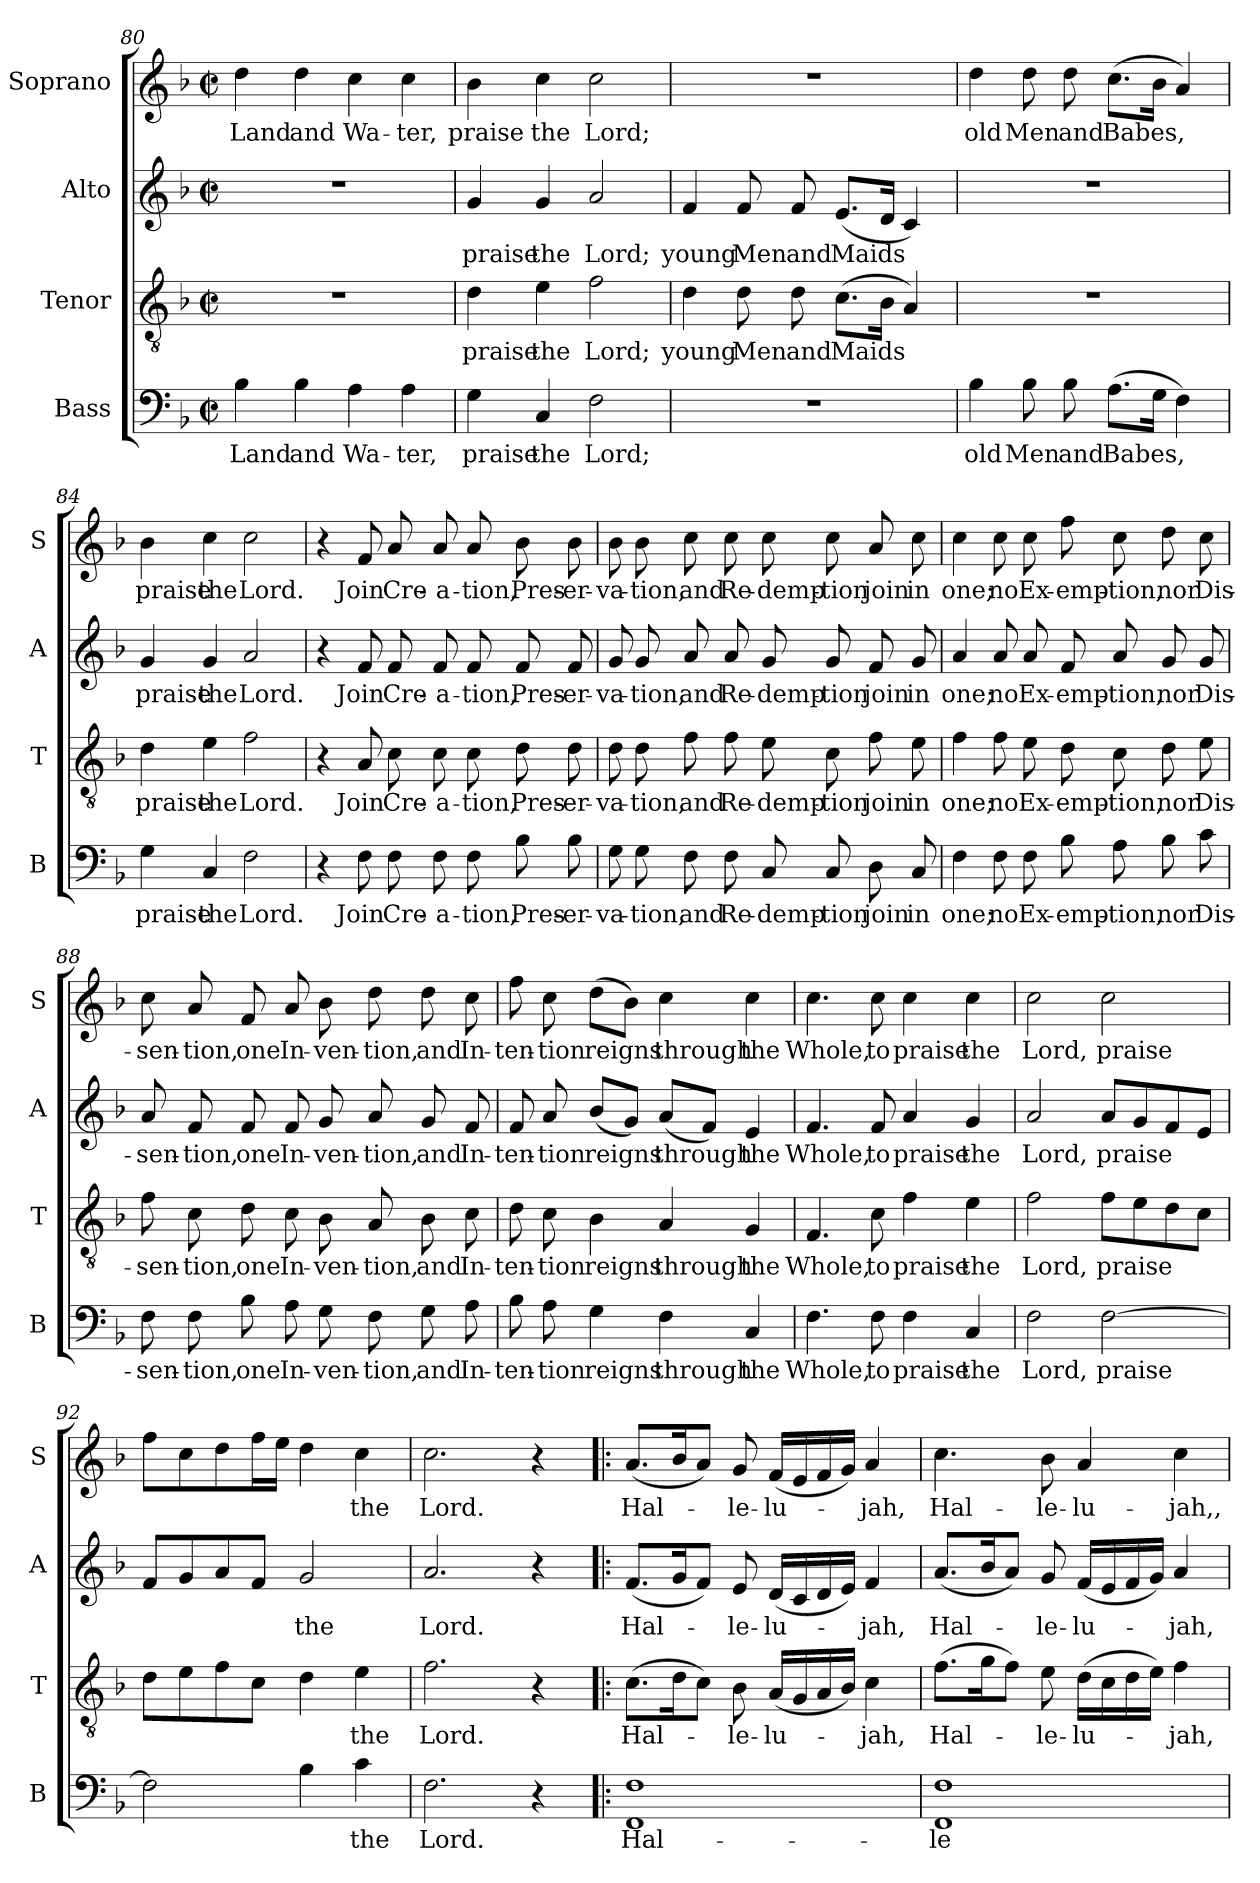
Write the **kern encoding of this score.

**kern	**text	**kern	**text	**kern	**text	**kern	**text
*part4	*part4	*part3	*part3	*part2	*part2	*part1	*part1
*staff4	*staff4	*staff3	*staff3	*staff2	*staff2	*staff1	*staff1
*I"Bass	*	*I"Tenor	*	*I"Alto	*	*I"Soprano	*
*I'B	*	*I'T	*	*I'A	*	*I'S	*
*clefF4	*	*clefGv2	*	*clefG2	*	*clefG2	*
*k[b-]	*	*k[b-]	*	*k[b-]	*	*k[b-]	*
*F:	*	*F:	*	*F:	*	*F:	*
*M2/2	*	*M2/2	*	*M2/2	*	*M2/2	*
*met(c|)	*	*met(c|)	*	*met(c|)	*	*met(c|)	*
=80	=80	=80	=80	=80	=80	=80	=80
4B-\	Land	1r	.	1r	.	4dd\	Land
4B-\	and	.	.	.	.	4dd\	and
4A\	Wa-	.	.	.	.	4cc\	Wa-
4A\	-ter,	.	.	.	.	4cc\	-ter,
!!LO:LB:g=z
=81	=81	=81	=81	=81	=81	=81	=81
4G\	praise	4d\	praise	4g/	praise	4b-\	praise
4C/	the	4e\	the	4g/	the	4cc\	the
2F\	Lord;	2f\	Lord;	2a/	Lord;	2cc\	Lord;
=82	=82	=82	=82	=82	=82	=82	=82
1r	.	4d\	young	4f/	young	1r	.
.	.	8d\	Men	8f/	Men	.	.
.	.	8d\	and	8f/	and	.	.
.	.	(8.c\L	Maids	(8.e/L	Maids	.	.
.	.	16B-\Jk	.	16d/Jk	.	.	.
.	.	4A/)	.	4c/)	.	.	.
=83	=83	=83	=83	=83	=83	=83	=83
4B-\	old	1r	.	1r	.	4dd\	old
8B-\	Men	.	.	.	.	8dd\	Men
8B-\	and	.	.	.	.	8dd\	and
(8.A\L	Babes,	.	.	.	.	(8.cc\L	Babes,
16G\Jk	.	.	.	.	.	16b-\Jk	.
4F\)	.	.	.	.	.	4a/)	.
=84	=84	=84	=84	=84	=84	=84	=84
4G\	praise	4d\	praise	4g/	praise	4b-\	praise
4C/	the	4e\	the	4g/	the	4cc\	the
2F\	Lord.	2f\	Lord.	2a/	Lord.	2cc\	Lord.
!!LO:PB:g=z
=85	=85	=85	=85	=85	=85	=85	=85
4r	.	4r	.	4r	.	4r	.
8F\	Join	8A/	Join	8f/	Join	8f/	Join
8F\	Cre-	8c\	Cre-	8f/	Cre-	8a/	Cre-
8F\	-a-	8c\	-a-	8f/	-a-	8a/	-a-
8F\	-tion,	8c\	-tion,	8f/	-tion,	8a/	-tion,
8B-\	Pres-	8d\	Pres-	8f/	Pres-	8b-\	Pres-
8B-\	-er-	8d\	-er-	8f/	-er-	8b-\	-er-
=86	=86	=86	=86	=86	=86	=86	=86
8G\	-va-	8d\	-va-	8g/	-va-	8b-\	-va-
8G\	-tion,	8d\	-tion,	8g/	-tion,	8b-\	-tion,
8F\	and	8f\	and	8a/	and	8cc\	and
8F\	Re-	8f\	Re-	8a/	Re-	8cc\	Re-
8C/	-demp-	8e\	-demp-	8g/	-demp-	8cc\	-demp-
8C/	-tion	8c\	-tion	8g/	-tion	8cc\	-tion
8D\	join	8f\	join	8f/	join	8a/	join
8C/	in	8e\	in	8g/	in	8cc\	in
=87	=87	=87	=87	=87	=87	=87	=87
4F\	one;	4f\	one;	4a/	one;	4cc\	one;
8F\	no	8f\	no	8a/	no	8cc\	no
8F\	Ex-	8e\	Ex-	8a/	Ex-	8cc\	Ex-
8B-\	-emp-	8d\	-emp-	8f/	-emp-	8ff\	-emp-
8A\	-tion,	8c\	-tion,	8a/	-tion,	8cc\	-tion,
8B-\	nor	8d\	nor	8g/	nor	8dd\	nor
8c\	Dis-	8e\	Dis-	8g/	Dis-	8cc\	Dis-
!!LO:LB:g=z
=88	=88	=88	=88	=88	=88	=88	=88
8F\	-sen-	8f\	-sen-	8a/	-sen-	8cc\	-sen-
8F\	-tion,	8c\	-tion,	8f/	-tion,	8a/	-tion,
8B-\	one	8d\	one	8f/	one	8f/	one
8A\	In-	8c\	In-	8f/	In-	8a/	In-
8G\	-ven-	8B-\	-ven-	8g/	-ven-	8b-\	-ven-
8F\	-tion,	8A/	-tion,	8a/	-tion,	8dd\	-tion,
8G\	and	8B-\	and	8g/	and	8dd\	and
8A\	In-	8c\	In-	8f/	In-	8cc\	In-
=89	=89	=89	=89	=89	=89	=89	=89
8B-\	-ten-	8d\	-ten-	8f/	-ten-	8ff\	-ten-
8A\	-tion	8c\	-tion	8a/	-tion	8cc\	-tion
4G\	reigns	4B-\	reigns	(8b-/L	reigns	(8dd\L	reigns
.	.	.	.	8g/J)	.	8b-\J)	.
4F\	through	4A/	through	(8a/L	through	4cc\	through
.	.	.	.	8f/J)	.	.	.
4C/	the	4G/	the	4e/	the	4cc\	the
=90	=90	=90	=90	=90	=90	=90	=90
4.F\	Whole,	4.F/	Whole,	4.f/	Whole,	4.cc\	Whole,
8F\	to	8c\	to	8f/	to	8cc\	to
4F\	praise	4f\	praise	4a/	praise	4cc\	praise
4C/	the	4e\	the	4g/	the	4cc\	the
!!LO:LB:g=z
=91	=91	=91	=91	=91	=91	=91	=91
2F\	Lord,	2f\	Lord,	2a/	Lord,	2cc\	Lord,
[2F\	praise	8f\L	praise	8a/L	praise	2cc\	praise
.	.	8e\	.	8g/	.	.	.
.	.	8d\	.	8f/	.	.	.
.	.	8c\J	.	8e/J	.	.	.
=92	=92	=92	=92	=92	=92	=92	=92
2F\]	.	8d\L	.	8f/L	.	8ff\L	.
.	.	8e\	.	8g/	.	8cc\	.
.	.	8f\	.	8a/	.	8dd\	.
.	.	8c\J	.	8f/J	.	16ff\L	.
.	.	.	.	.	.	16ee\JJ	.
4B-\	.	4d\	.	2g/	the	4dd\	.
4c\	the	4e\	the	.	.	4cc\	the
=93	=93	=93	=93	=93	=93	=93	=93
2.F\	Lord.	2.f\	Lord.	2.a/	Lord.	2.cc\	Lord.
4r	.	4r	.	4r	.	4r	.
=94!|:	=94!|:	=94!|:	=94!|:	=94!|:	=94!|:	=94!|:	=94!|:
1FF 1F	Hal-	(8.c\L	Hal-	(8.f/L	Hal-	(8.a/L	Hal-
.	.	16d\k	.	16g/k	.	16b-/k	.
.	.	8c\J)	.	8f/J)	.	8a/J)	.
.	.	8B-\	-le-	8e/	-le-	8g/	-le-
.	.	(16A/LL	-lu-	(16d/LL	-lu-	(16f/LL	-lu-
.	.	16G/	.	16c/	.	16e/	.
.	.	16A/	.	16d/	.	16f/	.
.	.	16B-/JJ)	.	16e/JJ)	.	16g/JJ)	.
.	.	4c\	-jah,	4f/	-jah,	4a/	-jah,
!!LO:PB:g=z
=95	=95	=95	=95	=95	=95	=95	=95
1FF 1F	-le-	(8.f\L	Hal-	(8.a/L	Hal-	4.cc\	Hal-
.	.	16g\k	.	16b-/k	.	.	.
.	.	8f\J)	.	8a/J)	.	.	.
.	.	8e\	-le-	8g/	-le-	8b-\	-le-
.	.	(16d\LL	-lu-	(16f/LL	-lu-	4a/	-lu-
.	.	16c\	.	16e/	.	.	.
.	.	16d\	.	16f/	.	.	.
.	.	16e\JJ)	.	16g/JJ)	.	.	.
.	.	4f\	-jah,	4a/	-jah,	4cc\	-jah,,
=	=	=	=	=	=	=	=
*-	*-	*-	*-	*-	*-	*-	*-
